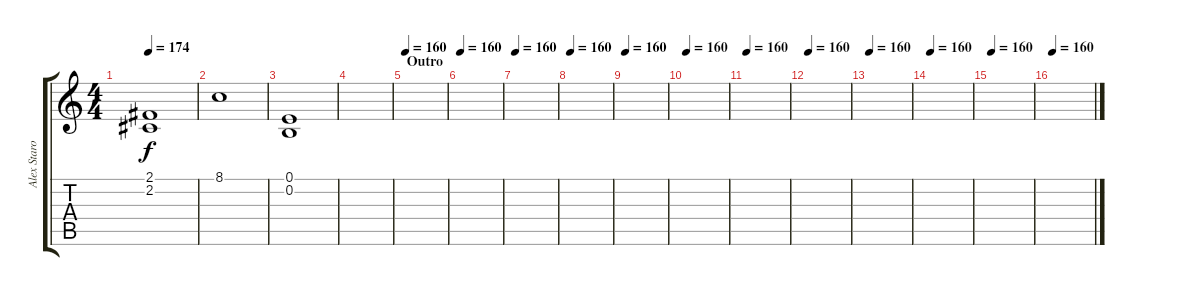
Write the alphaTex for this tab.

\track ("Alex Staropoli (Key 1)" "Alex Staro") {instrument churchorgan}
\staff {score tabs}
\tuning (E4 B3 G3 D3 A2 E2) {hide}
\ts (4 4)
\tempo 174
\clef g2
\ks c
(2.1 2.2).1{dy f} |
8.1.1 |
(0.1 0.2).1 |
|
\section ("" "Outro")
\tempo 160
|
\tempo 160
|
\tempo 160
|
\tempo 160
|
\tempo 160
|
\tempo 160
|
\tempo 160
|
\tempo 160
|
\tempo 160
|
\tempo 160
|
\tempo 160
|
\tempo 160
